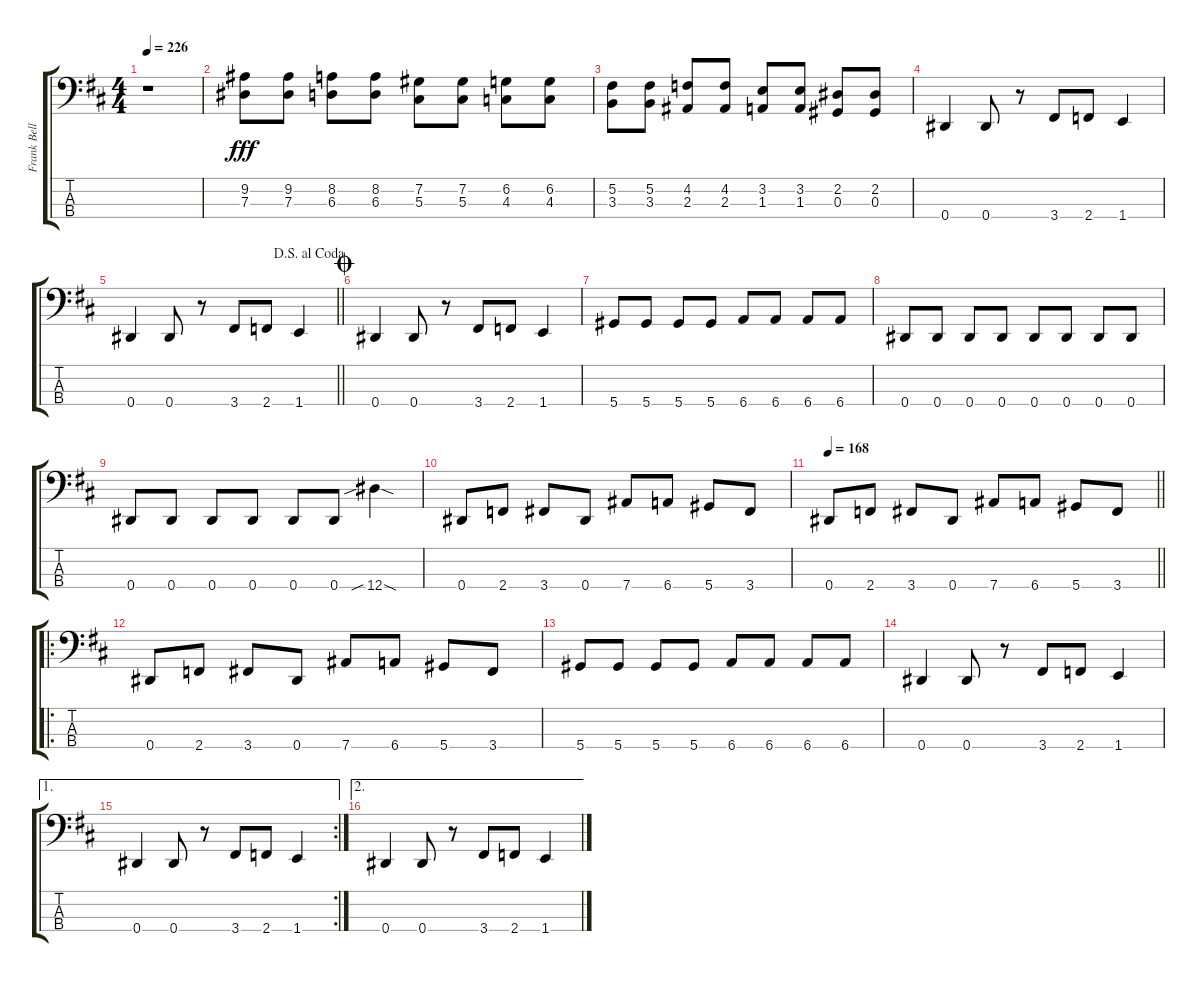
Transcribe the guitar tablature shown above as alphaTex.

\track ("Frank Bello" "Frank Bell") {instrument electricbasspick}
\staff {score tabs}
\tuning (Gb2 Db2 Ab1 Eb1) {hide}
\ts (4 4)
\tempo 226
\clef f4
\ks d
r.1{dy fff} |
(9.2 7.3).8 (9.2 7.3).8 (8.2 6.3).8 (8.2 6.3).8 (7.2 5.3).8 (7.2 5.3).8 (6.2 4.3).8 (6.2 4.3).8 |
(5.2 3.3).8 (5.2 3.3).8 (4.2 2.3).8 (4.2 2.3).8 (3.2 1.3).8 (3.2 1.3).8 (2.2 0.3).8 (2.2 0.3).8 |
0.4.4 0.4.8 r.8 3.4.8 2.4.8 1.4.4 |
\jump dalsegnoalcoda
\barLineRight lightlight
0.4.4 0.4.8 r.8 3.4.8 2.4.8 1.4.4 |
\jump coda
0.4.4 0.4.8 r.8 3.4.8 2.4.8 1.4.4 |
5.4.8 5.4.8 5.4.8 5.4.8 6.4.8 6.4.8 6.4.8 6.4.8 |
0.4.8 0.4.8 0.4.8 0.4.8 0.4.8 0.4.8 0.4.8 0.4.8 |
0.4.8 0.4.8 0.4.8 0.4.8 0.4.8 0.4.8 12.4{sib sod}.4 |
0.4.8 2.4.8 3.4.8 0.4.8 7.4.8 6.4.8 5.4.8 3.4.8 |
\tempo 168
\barLineRight lightlight
0.4.8 2.4.8 3.4.8 0.4.8 7.4.8 6.4.8 5.4.8 3.4.8 |
\ro
0.4.8 2.4.8 3.4.8 0.4.8 7.4.8 6.4.8 5.4.8 3.4.8 |
5.4.8 5.4.8 5.4.8 5.4.8 6.4.8 6.4.8 6.4.8 6.4.8 |
0.4.4 0.4.8 r.8 3.4.8 2.4.8 1.4.4 |
\ae 1
\rc 2
0.4.4 0.4.8 r.8 3.4.8 2.4.8 1.4.4 |
\ae 2
0.4.4 0.4.8 r.8 3.4.8 2.4.8 1.4.4
